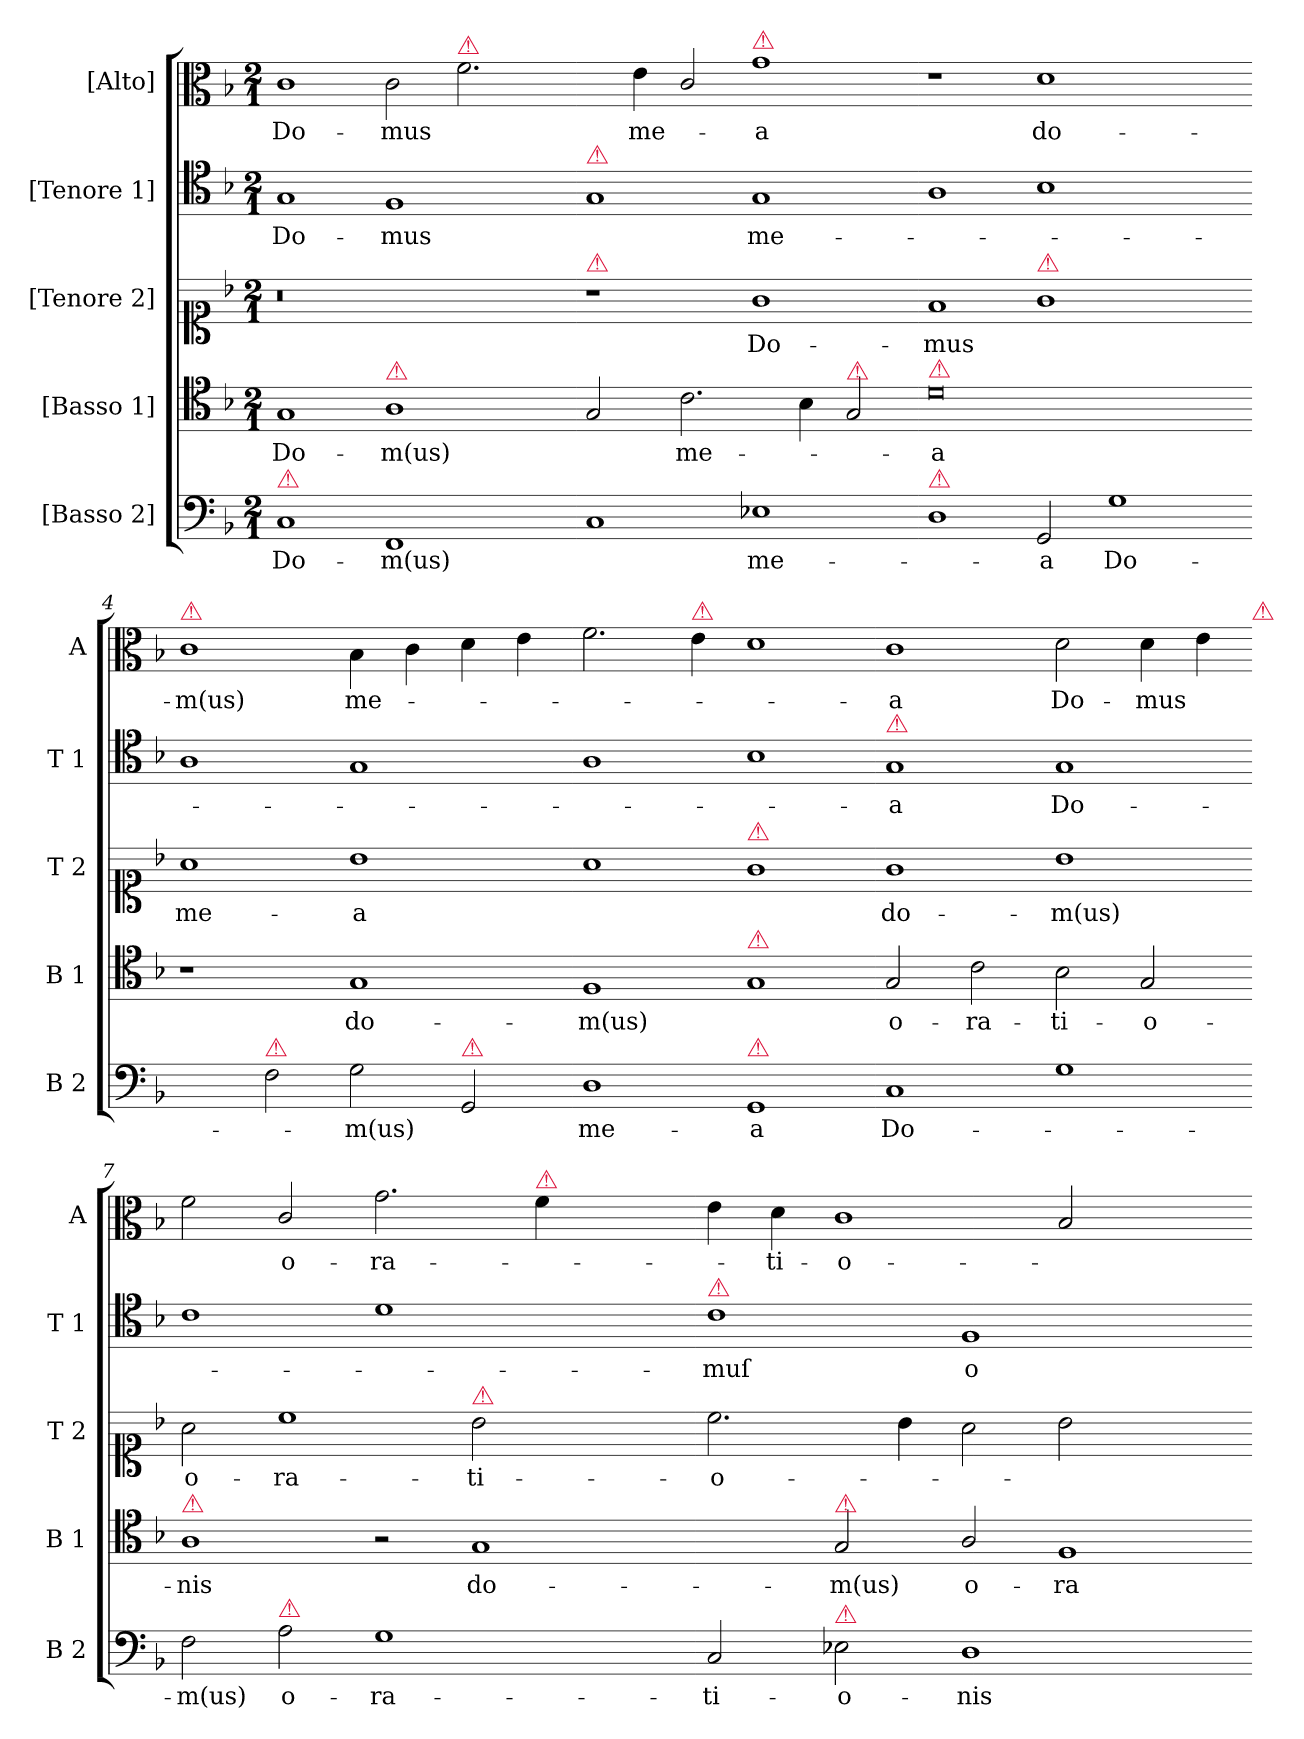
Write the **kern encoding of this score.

**kern	**text	**kern	**text	**kern	**text	**kern	**text	**kern	**text
*part5	*part5	*part4	*part4	*part3	*part3	*part2	*part2	*part1	*part1
*staff5	*staff5	*staff4	*staff4	*staff3	*staff3	*staff2	*staff2	*staff1	*staff1
*I"[Basso 2]	*	*I"[Basso 1]	*	*I"[Tenore 2]	*	*I"[Tenore 1]	*	*I"[Alto]	*
*I'B 2	*	*I'B 1	*	*I'T 2	*	*I'T 1	*	*I'A	*
*clefF4	*	*clefC4	*	*clefC1	*	*clefC4	*	*clefC3	*
*k[b-]	*	*k[b-]	*	*k[b-]	*	*k[b-]	*	*k[b-]	*
*M2/1	*	*M2/1	*	*M2/1	*	*M2/1	*	*M2/1	*
=1	=1	=1	=1	=1	=1	=1	=1	=1	=1
!LO:TX:a:color=crimson:t=⚠	!	!	!	!	!	!	!	!	!
1C/	Do-	1G/	Do-	0r	.	1G/	Do-	1c\	Do-
!	!	!LO:TX:a:color=crimson:t=⚠	!	!	!	!	!	!	!
1FF/	-m(us)	1A\	-m(us)	.	.	1F/	-mus	2c\	-mus
!	!	!	!	!	!	!	!	!LO:TX:a:color=crimson:t=⚠	!
.	.	.	.	.	.	.	.	2.f\	.
4ryy	.	4ryy	.	4ryy	.	4ryy	.	.	.
=2-	=2-	=2-	=2-	=2-	=2-	=2-	=2-	=2-	=2-
!	!	!	!	!	!	!LO:TX:a:color=crimson:t=⚠	!	!	!
!	!	!	!	!LO:TX:a:color=crimson:t=⚠	!	!	!	!	!
1C/	.	2G/	.	1r	.	1G/	.	4ryy	.
.	.	.	.	.	.	.	.	4e\	me-
.	.	2.c\	me-	.	.	.	.	2c/	.
!	!	!	!	!	!	!	!	!LO:TX:a:color=crimson:t=⚠	!
1E-X\	me-	.	.	1g\	Do-	1G/	me-	1g\	-a
.	.	4B-\	.	.	.	.	.	.	.
!	!	!LO:TX:a:color=crimson:t=⚠	!	!	!	!	!	!	!
.	.	2G/	.	.	.	.	.	.	.
=3-	=3-	=3-	=3-	=3-	=3-	=3-	=3-	=3-	=3-
!	!	!LO:TX:a:color=crimson:t=⚠	!	!	!	!	!	!	!
!LO:TX:a:color=crimson:t=⚠	!	!	!	!	!	!	!	!	!
1D\	.	0d\	-a	1f/	-mus	1A\	.	1r	.
!	!	!	!	!LO:TX:a:color=crimson:t=⚠	!	!	!	!	!
2GG/	-a	.	.	1g\	.	1B-\	.	1d\	do-
1G\	Do-	.	.	.	.	.	.	.	.
.	.	2ryy	.	2ryy	.	2ryy	.	2ryy	.
=4-	=4-	=4-	=4-	=4-	=4-	=4-	=4-	=4-	=4-
!	!	!	!	!	!	!	!	!LO:TX:a:color=crimson:t=⚠	!
2ryy	.	1r	.	1a\	me-	1A\	.	1c\	-m(us)
!LO:TX:a:color=crimson:t=⚠	!	!	!	!	!	!	!	!	!
2F\	.	.	.	.	.	.	.	.	.
2G\	-m(us)	1G/	do-	1b-\	-a	1G/	.	4B-\	me-
.	.	.	.	.	.	.	.	4c\	.
!LO:TX:a:color=crimson:t=⚠	!	!	!	!	!	!	!	!	!
2GG/	.	.	.	.	.	.	.	4d\	.
.	.	.	.	.	.	.	.	4e\	.
=5-	=5-	=5-	=5-	=5-	=5-	=5-	=5-	=5-	=5-
1D\	me-	1F/	-m(us)	1a\	.	1A\	.	2.f\	.
!	!	!	!	!	!	!	!	!LO:TX:a:color=crimson:t=⚠	!
.	.	.	.	.	.	.	.	4e\	.
!	!	!	!	!LO:TX:a:color=crimson:t=⚠	!	!	!	!	!
!	!	!LO:TX:a:color=crimson:t=⚠	!	!	!	!	!	!	!
!LO:TX:a:color=crimson:t=⚠	!	!	!	!	!	!	!	!	!
1GG/	-a	1G/	.	1g\	.	1B-\	.	1d\	.
=6-	=6-	=6-	=6-	=6-	=6-	=6-	=6-	=6-	=6-
!	!	!	!	!	!	!LO:TX:a:color=crimson:t=⚠	!	!	!
1C/	Do-	2G/	o-	1g\	do-	1G/	-a	1c\	-a
.	.	2c\	-ra-	.	.	.	.	.	.
1G\	.	2B-\	-ti-	1b-\	-m(us)	1G/	Do-	2d\	Do-
.	.	2G/	-o-	.	.	.	.	4d\	-mus
.	.	.	.	.	.	.	.	4e\	.
!	!	!	!	!	!	!	!	!LO:TX:a:color=crimson:t=⚠	!
=7-	=7-	=7-	=7-	=7-	=7-	=7-	=7-	=7-	=7-
!	!	!LO:TX:a:color=crimson:t=⚠	!	!	!	!	!	!	!
2F\	-m(us)	1A\	-nis	2a\	o-	1c\	.	2f\	.
!LO:TX:a:color=crimson:t=⚠	!	!	!	!	!	!	!	!	!
2A\	o-	.	.	1cc\	-ra-	.	.	2c/	o-
1G\	-ra-	2r	.	.	.	1d\	.	2.g\	-ra-
!	!	!	!	!LO:TX:a:color=crimson:t=⚠	!	!	!	!	!
.	.	1G/	do-	2b-\	-ti-	.	.	.	.
!	!	!	!	!	!	!	!	!LO:TX:a:color=crimson:t=⚠	!
.	.	.	.	.	.	.	.	4f\	.
2ryy	.	.	.	2ryy	.	2ryy	.	2ryy	.
=8-	=8-	=8-	=8-	=8-	=8-	=8-	=8-	=8-	=8-
!	!	!	!	!	!	!LO:TX:a:color=crimson:t=⚠	!	!	!
2C/	-ti-	2ryy	.	2.cc\	-o-	1c\	-muſ	4e\	.
.	.	.	.	.	.	.	.	4d\	-ti-
!	!	!LO:TX:a:color=crimson:t=⚠	!	!	!	!	!	!	!
!LO:TX:a:color=crimson:t=⚠	!	!	!	!	!	!	!	!	!
2E-X\	-o-	2G/	-m(us)	.	.	.	.	1c\	-o-
.	.	.	.	4b-\	.	.	.	.	.
1D\	-nis	2A/	o-	2a\	.	1F/	o-	.	.
.	.	1F/	-ra-	2b-\	.	.	.	2B-/	.
2ryy	.	.	.	2ryy	.	2ryy	.	2ryy	.
=-	=-	=-	=-	=-	=-	=-	=-	=-	=-
*-	*-	*-	*-	*-	*-	*-	*-	*-	*-
